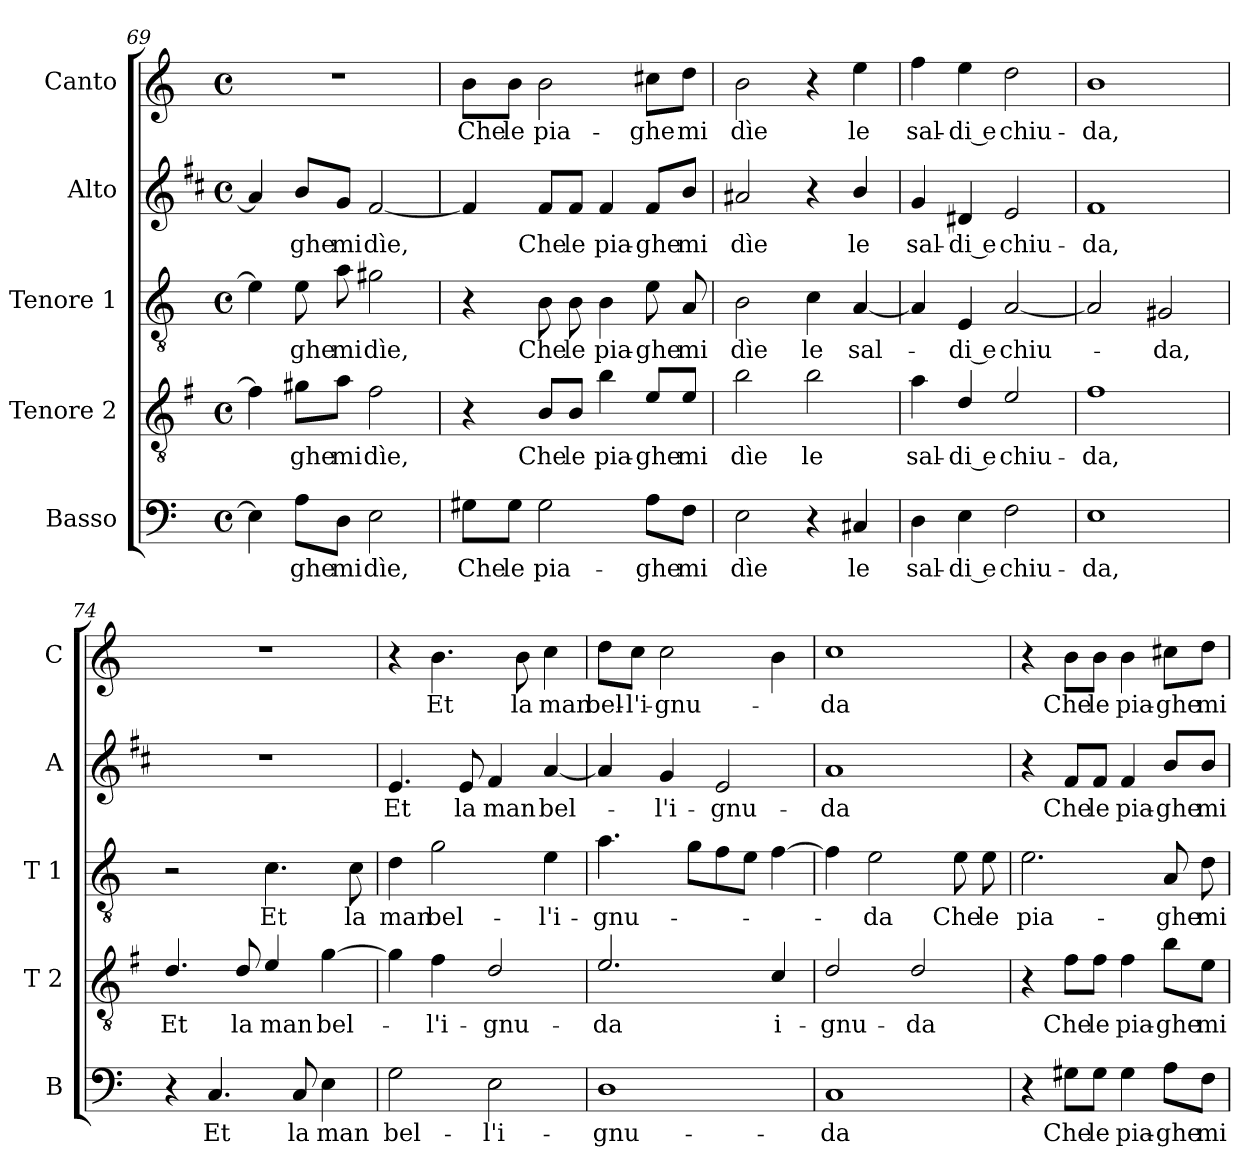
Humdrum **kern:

**kern	**text	**kern	**text	**kern	**text	**kern	**text	**kern	**text
*part5	*part5	*part4	*part4	*part3	*part3	*part2	*part2	*part1	*part1
*staff5	*staff5	*staff4	*staff4	*staff3	*staff3	*staff2	*staff2	*staff1	*staff1
*I"Basso	*	*I"Tenore 2	*	*I"Tenore 1	*	*I"Alto	*	*I"Canto	*
*I'B	*	*I'T 2	*	*I'T 1	*	*I'A	*	*I'C	*
*clefF4	*	*clefGv2	*	*clefGv2	*	*clefG2	*	*clefG2	*
*	*	*ITrd4c7	*	*	*	*ITrd1c2	*	*	*
*k[]	*	*k[]	*	*k[]	*	*k[]	*	*k[]	*
*C:	*	*C:	*	*C:	*	*C:	*	*C:	*
*M4/4	*	*M4/4	*	*M4/4	*	*M4/4	*	*M4/4	*
*met(c)	*	*met(c)	*	*met(c)	*	*met(c)	*	*met(c)	*
=69	=69	=69	=69	=69	=69	=69	=69	=69	=69
4E\]	.	4B\]	.	4e\]	.	4g#/]	.	1r	.
!	!LO:LY:b	!	!LO:LY:b	!	!LO:LY:b	!	!LO:LY:b	!	!
8A\L	-ghe	8c#X\L	-ghe	8e\	-ghe	8a/L	-ghe	.	.
!	!LO:LY:b	!	!LO:LY:b	!	!LO:LY:b	!	!LO:LY:b	!	!
8D\J	mi	8d\J	mi	8a\	mi	8f/J	mi	.	.
!	!LO:LY:b	!	!LO:LY:b	!	!LO:LY:b	!	!LO:LY:b	!	!
2E\	dìe,	2B\	dìe,	2g#X\	dìe,	[2e/	dìe,	.	.
!!LO:PB:g=z
=70	=70	=70	=70	=70	=70	=70	=70	=70	=70
!	!LO:LY:b	!	!	!	!	!	!	!	!LO:LY:b
8G#X\L	Che	4r	.	4r	.	4e/]	.	8b\L	Che
!	!LO:LY:b	!	!	!	!	!	!	!	!LO:LY:b
8G#\J	le	.	.	.	.	.	.	8b\J	le
!	!LO:LY:b	!	!LO:LY:b	!	!LO:LY:b	!	!LO:LY:b	!	!LO:LY:b
2G#\	pia-	8E/L	Che	8B\	Che	8e/L	Che	2b\	pia-
!	!	!	!LO:LY:b	!	!LO:LY:b	!	!LO:LY:b	!	!
.	.	8E/J	le	8B\	le	8e/J	le	.	.
!	!	!	!LO:LY:b	!	!LO:LY:b	!	!LO:LY:b	!	!
.	.	4e\	pia-	4B\	pia-	4e/	pia-	.	.
!	!LO:LY:b	!	!LO:LY:b	!	!LO:LY:b	!	!LO:LY:b	!	!LO:LY:b
8A\L	-ghe	8A/L	-ghe	8e\	-ghe	8e/L	-ghe	8cc#X\L	-ghe
!	!LO:LY:b	!	!LO:LY:b	!	!LO:LY:b	!	!LO:LY:b	!	!LO:LY:b
8F\J	mi	8A/J	mi	8A/	mi	8a/J	mi	8dd\J	mi
=71	=71	=71	=71	=71	=71	=71	=71	=71	=71
!	!LO:LY:b	!	!LO:LY:b	!	!LO:LY:b	!	!LO:LY:b	!	!LO:LY:b
2E\	dìe	2e\	dìe	2B\	dìe	2g#X/	dìe	2b\	dìe
!	!	!	!LO:LY:b	!	!LO:LY:b	!	!	!	!
4r	.	2e\	le	4c\	le	4r	.	4r	.
!	!LO:LY:b	!	!	!	!LO:LY:b	!	!LO:LY:b	!	!LO:LY:b
4C#X/	le	.	.	[4A/	sal-	4a/	le	4ee\	le
=72	=72	=72	=72	=72	=72	=72	=72	=72	=72
!	!LO:LY:b	!	!LO:LY:b	!	!	!	!LO:LY:b	!	!LO:LY:b
4D\	sal-	4d\	sal-	4A/]	.	4f/	sal-	4ff\	sal-
!	!LO:LY:b	!	!LO:LY:b	!	!LO:LY:b	!	!LO:LY:b	!	!LO:LY:b
4E\	-di e	4G/	-di e	4E/	-di e	4c#X/	-di e	4ee\	-di e
!	!LO:LY:b	!	!LO:LY:b	!	!LO:LY:b	!	!LO:LY:b	!	!LO:LY:b
2F\	chiu-	2A/	chiu-	[2A/	chiu-	2d/	chiu-	2dd\	chiu-
=73	=73	=73	=73	=73	=73	=73	=73	=73	=73
!	!LO:LY:b	!	!LO:LY:b	!	!	!	!LO:LY:b	!	!LO:LY:b
1E	-da,	1B	-da,	2A/]	.	1e	-da,	1b	-da,
!	!	!	!	!	!LO:LY:b	!	!	!	!
.	.	.	.	2G#X/	-da,	.	.	.	.
=74	=74	=74	=74	=74	=74	=74	=74	=74	=74
!	!	!	!LO:LY:b	!	!	!	!	!	!
4r	.	4.G/	Et	2r	.	1r	.	1r	.
!	!LO:LY:b	!	!	!	!	!	!	!	!
4.C/	Et	.	.	.	.	.	.	.	.
!	!	!	!LO:LY:b	!	!	!	!	!	!
.	.	8G/	la	.	.	.	.	.	.
!	!	!	!LO:LY:b	!	!LO:LY:b	!	!	!	!
.	.	4A/	man	4.c\	Et	.	.	.	.
!	!LO:LY:b	!	!	!	!	!	!	!	!
8C/	la	.	.	.	.	.	.	.	.
!	!LO:LY:b	!	!LO:LY:b	!	!	!	!	!	!
4E\	man	[4c\	bel-	.	.	.	.	.	.
!	!	!	!	!	!LO:LY:b	!	!	!	!
.	.	.	.	8c\	la	.	.	.	.
=75	=75	=75	=75	=75	=75	=75	=75	=75	=75
!	!LO:LY:b	!	!	!	!LO:LY:b	!	!LO:LY:b	!	!
2G\	bel-	4c\]	.	4d\	man	4.d/	Et	4r	.
!	!	!	!LO:LY:b	!	!LO:LY:b	!	!	!	!LO:LY:b
.	.	4B\	-l'i-	2g\	bel-	.	.	4.b\	Et
!	!	!	!	!	!	!	!LO:LY:b	!	!
.	.	.	.	.	.	8d/	la	.	.
!	!LO:LY:b	!	!LO:LY:b	!	!	!	!LO:LY:b	!	!
2E\	-l'i-	2G/	-gnu-	.	.	4e/	man	.	.
!	!	!	!	!	!	!	!	!	!LO:LY:b
.	.	.	.	.	.	.	.	8b\	la
!	!	!	!	!	!LO:LY:b	!	!LO:LY:b	!	!LO:LY:b
.	.	.	.	4e\	-l'i-	[4g/	bel-	4cc\	man
=76	=76	=76	=76	=76	=76	=76	=76	=76	=76
!	!LO:LY:b	!	!LO:LY:b	!	!LO:LY:b	!	!	!	!LO:LY:b
1D	-gnu-	2.A/	-da	4.a\	-gnu-	4g/]	.	8dd\L	bel-
!	!	!	!	!	!	!	!	!	!LO:LY:b
.	.	.	.	.	.	.	.	8cc\J	-l'i-
!	!	!	!	!	!	!	!LO:LY:b	!	!LO:LY:b
.	.	.	.	.	.	4f/	-l'i-	2cc\	-gnu-
.	.	.	.	8g\L	.	.	.	.	.
!	!	!	!	!	!	!	!LO:LY:b	!	!
.	.	.	.	8f\	.	2d/	-gnu-	.	.
.	.	.	.	8e\J	.	.	.	.	.
!	!	!	!LO:LY:b	!	!	!	!	!	!
.	.	4F/	i-	[4f\	.	.	.	4b\	.
!!LO:LB:g=z
=77	=77	=77	=77	=77	=77	=77	=77	=77	=77
!	!LO:LY:b	!	!LO:LY:b	!	!	!	!LO:LY:b	!	!LO:LY:b
1C	-da	2G/	-gnu-	4f\]	.	1g	-da	1cc	-da
!	!	!	!	!	!LO:LY:b	!	!	!	!
.	.	.	.	2e\	-da	.	.	.	.
!	!	!	!LO:LY:b	!	!	!	!	!	!
.	.	2G/	-da	.	.	.	.	.	.
!	!	!	!	!	!LO:LY:b	!	!	!	!
.	.	.	.	8e\	Che	.	.	.	.
!	!	!	!	!	!LO:LY:b	!	!	!	!
.	.	.	.	8e\	le	.	.	.	.
=78	=78	=78	=78	=78	=78	=78	=78	=78	=78
!	!	!	!	!	!LO:LY:b	!	!	!	!
4r	.	4r	.	2.e\	pia-	4r	.	4r	.
!	!LO:LY:b	!	!LO:LY:b	!	!	!	!LO:LY:b	!	!LO:LY:b
8G#X\L	Che	8B\L	Che	.	.	8e/L	Che	8b\L	Che
!	!LO:LY:b	!	!LO:LY:b	!	!	!	!LO:LY:b	!	!LO:LY:b
8G#\J	le	8B\J	le	.	.	8e/J	le	8b\J	le
!	!LO:LY:b	!	!LO:LY:b	!	!	!	!LO:LY:b	!	!LO:LY:b
4G#\	pia-	4B\	pia-	.	.	4e/	pia-	4b\	pia-
!	!LO:LY:b	!	!LO:LY:b	!	!LO:LY:b	!	!LO:LY:b	!	!LO:LY:b
8A\L	-ghe	8e\L	-ghe	8A/	-ghe	8a/L	-ghe	8cc#X\L	-ghe
!	!LO:LY:b	!	!LO:LY:b	!	!LO:LY:b	!	!LO:LY:b	!	!LO:LY:b
8F\J	mi	8A\J	mi	8d\	mi	8a/J	mi	8dd\J	mi
=	=	=	=	=	=	=	=	=	=
*-	*-	*-	*-	*-	*-	*-	*-	*-	*-
